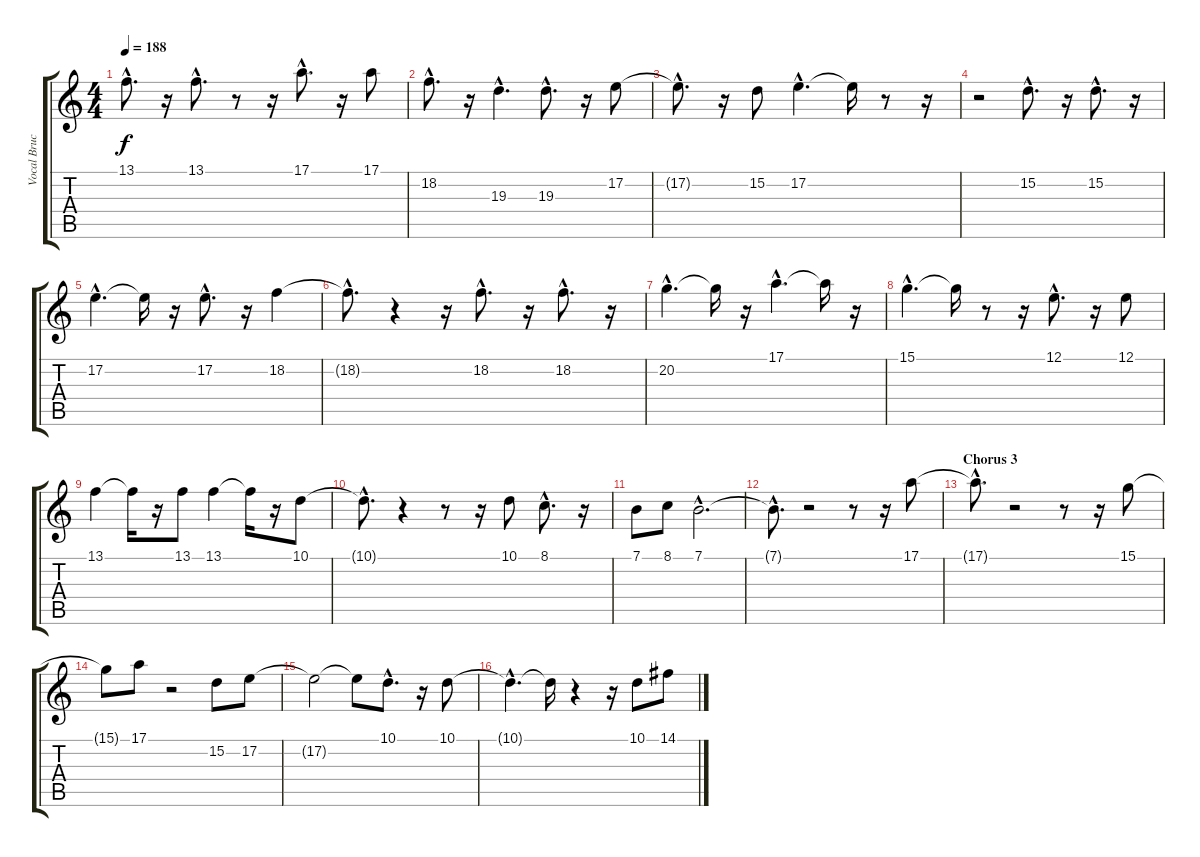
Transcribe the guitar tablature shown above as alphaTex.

\track ("Vocal Bruce Dickinson" "Vocal Bruc") {instrument synthvoice}
\staff {score tabs}
\tuning (E4 B3 G3 D3 A2 E2) {hide}
\ts (4 4)
\tempo 188
\clef g2
\ks c
13.1{hac}.8{d dy f} r.16 13.1{hac}.8{d} r.8 r.16 17.1{hac}.8{d} r.16 17.1.8 |
18.2{hac}.8{d} r.16 19.3{hac}.4{d} 19.3{hac}.8{d} r.16 17.2.8 |
17.2{hac t}.8{d} r.16 15.2.8 17.2{hac}.4{d} 17.2{t}.16 r.8 r.16 |
r.2 15.2{hac}.8{d} r.16 15.2{hac}.8{d} r.16 |
17.2{hac}.4{d} 17.2{t}.16 r.16 17.2{hac}.8{d} r.16 18.2.4 |
18.2{hac t}.8{d} r.4 r.16 18.2{hac}.8{d} r.16 18.2{hac}.8{d} r.16 |
20.2{hac}.4{d} 20.2{t}.16 r.16 17.1{hac}.4{d} 17.1{t}.16 r.16 |
15.1{hac}.4{d} 15.1{t}.16 r.8 r.16 12.1{hac}.8{d} r.16 12.1.8 |
13.1.4 13.1{t}.16 r.16 13.1.8 13.1.4 13.1{t}.16 r.16 10.1.8 |
10.1{hac t}.8{d} r.4 r.8 r.16 10.1.8 8.1{hac}.8{d} r.16 |
7.1.8 8.1.8 7.1{hac}.2{d} |
7.1{hac t}.8{d} r.2 r.8 r.16 17.1.8 |
\section ("" "Chorus 3")
17.1{hac t}.8{d} r.2 r.8 r.16 15.1.8 |
15.1{t}.8 17.1.8 r.2 15.2.8 17.2.8 |
17.2{t}.2 17.2{t}.8 10.1{hac}.8{d} r.16 10.1.8 |
10.1{hac t}.4{d} 10.1{t}.16 r.4 r.16 10.1.8 14.1.8
